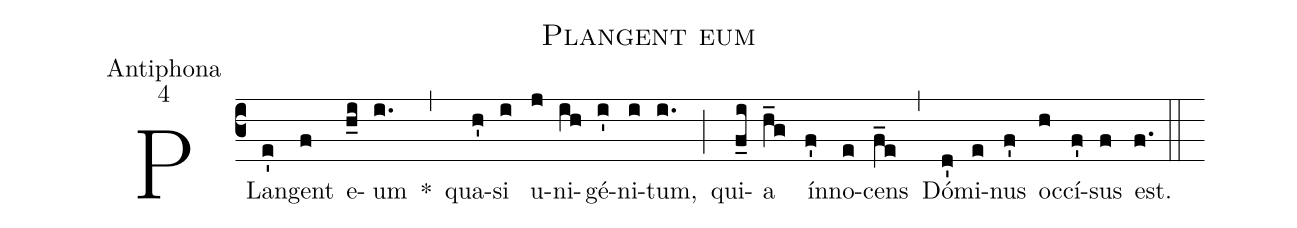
name:Plangent eum;
office-part:Antiphona;
mode:4;
%%
(c3) PLan(e')gent(f) e(h_i)um(i.) *(,) qua(h')si(i) u(j)ni(ih)gé(i')ni(i)tum,(i.) (;) qui(f_i)a(h_g) ín(f')no(e)cens(f_e) (,) Dó(d')mi(e)nus(f') oc(h)cí(f')sus(f) est.(f.) (::)
